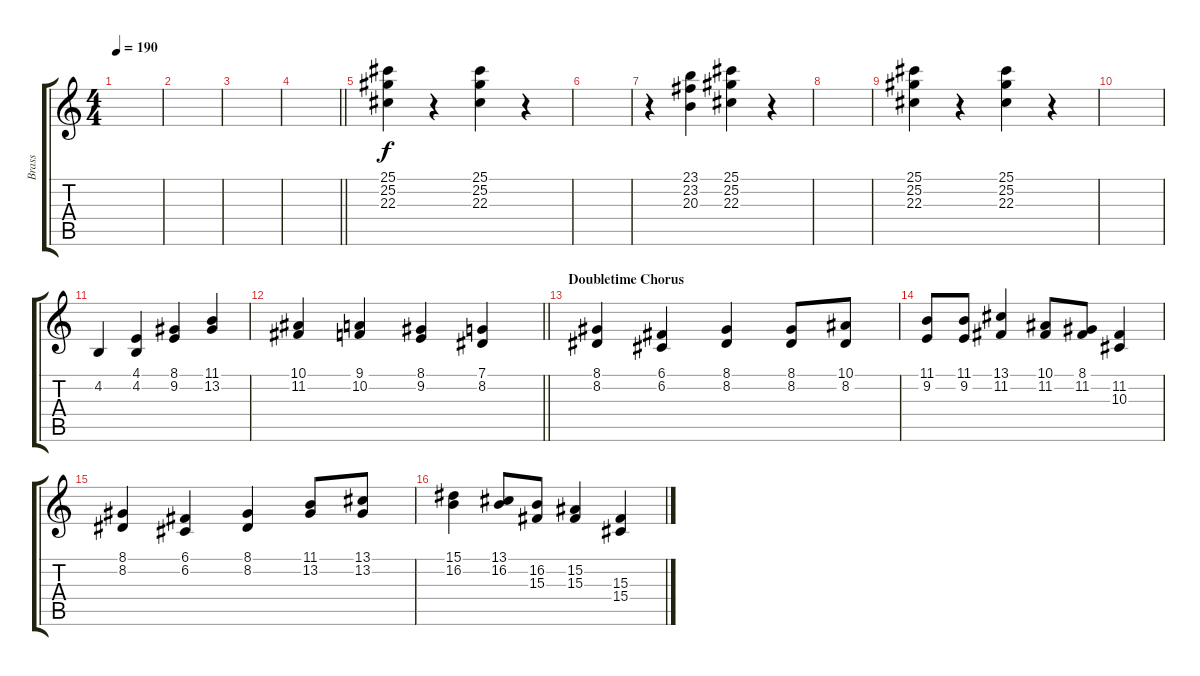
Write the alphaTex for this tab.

\track ("Brass" "Brass") {instrument brasssection}
\staff {score tabs}
\tuning (C4 G3 Eb3 Bb2 F2 C2) {hide}
\ts (4 4)
\tempo 190
\clef g2
\ks c
|
|
|
\barLineRight lightlight
|
(25.1 25.2 22.3).4 r.4 (25.1 25.2 22.3).4 r.4 |
|
r.4 (23.1 23.2 20.3).4 (25.1 25.2 22.3).4 r.4 |
|
(25.1 25.2 22.3).4 r.4 (25.1 25.2 22.3).4 r.4 |
|
4.2.4 (4.1 4.2).4 (8.1 9.2).4 (11.1 13.2).4 |
\barLineRight lightlight
(10.1 11.2).4 (9.1 10.2).4 (8.1 9.2).4 (7.1 8.2).4 |
\section ("" "Doubletime Chorus")
(8.1 8.2).4 (6.1 6.2).4 (8.1 8.2).4 (8.1 8.2).8 (10.1 8.2).8 |
(11.1 9.2).8 (11.1 9.2).8 (13.1 11.2).4 (10.1 11.2).8 (8.1 11.2).8 (11.2 10.3).4 |
(8.1 8.2).4 (6.1 6.2).4 (8.1 8.2).4 (11.1 13.2).8 (13.1 13.2).8 |
(15.1 16.2).4 (13.1 16.2).8 (16.2 15.3).8 (15.2 15.3).4 (15.3 15.4).4
